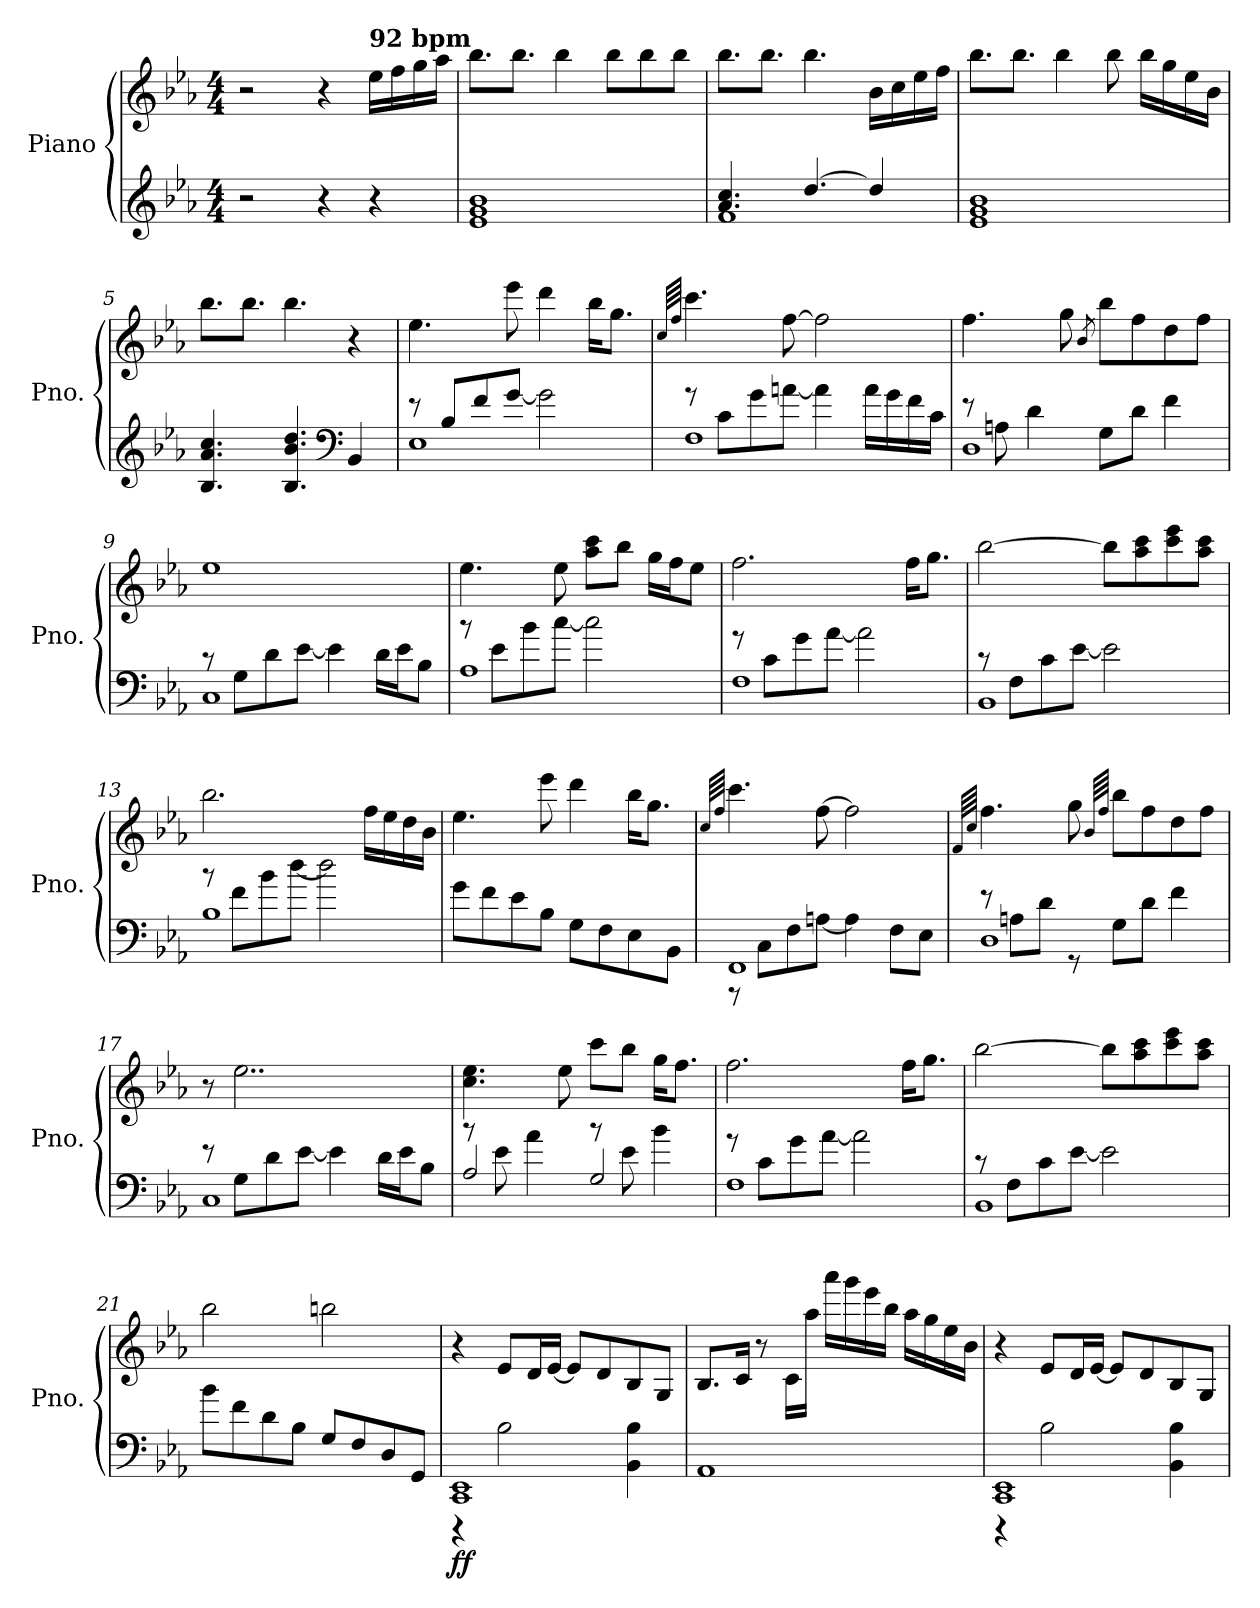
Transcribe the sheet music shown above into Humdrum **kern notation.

**kern	**kern	**dynam
*part1	*part1	*part1
*staff2	*staff1	*staff1/2
*I"Piano	*	*
*I'Pno.	*	*
*clefG2	*clefG2	*
*k[b-e-a-]	*k[b-e-a-]	*
*M4/4	*M4/4	*
=1	=1	=1
2r	2r	.
4r	4r	.
!	!LO:TX:a:B:t=92 bpm	!
!	!	!LO:DY:b=2
!	!	!LO:DY:n=1:b
4r	16ee-\LL	mf mf
.	16ff\	.
.	16gg\	.
.	16aa-\JJ	.
=2	=2	=2
1e- 1g 1b-	8.bb-\L	.
.	8.bb-\J	.
.	4bb-\	.
.	8bb-\L	.
.	8bb-\	.
.	8bb-\J	.
=3	=3	=3
*^	*	*
4.a-/ 4.cc/	1f	8.bb-\L	.
.	.	8.bb-\J	.
[4.dd/	.	4.bb-\	.
4dd/]	.	16b-\LL	.
.	.	16cc\	.
.	.	16ee-\	.
.	.	16ff\JJ	.
*v	*v	*	*
=4	=4	=4
1e- 1g 1b-	8.bb-\L	.
.	8.bb-\J	.
.	4bb-\	.
.	8bb-\	.
.	16bb-\LL	.
.	16gg\	.
.	16ee-\	.
.	16b-\JJ	.
!!LO:LB:g=z
=5	=5	=5
4.B-/ 4.a-/ 4.cc/	8.bb-\L	.
.	8.bb-\J	.
4.B-/ 4.b-/ 4.dd/	4.bb-\	.
*clefF4	*	*
4BB-/	4r	.
=6	=6	=6
*^	*	*
1E-	8re	4.ee-\	.
.	8B-/L	.	.
.	8f/	.	.
.	[8g/J	8eee-\	.
.	2g\]	4ddd\	.
.	.	16bb-\KL	.
.	.	8.gg\J	.
=7	=7	=7	=7
.	.	64qcc/LLLL	.
.	.	64qff/JJJJ	.
1F	8rg	4.ccc\	.
.	8c\L	.	.
.	8g\	.	.
.	[8an\J	[8ff\	.
.	4a\]	2ff\]	.
.	16a\LL	.	.
.	16g\	.	.
.	16f\	.	.
.	16c\JJ	.	.
=8	=8	=8	=8
1D	8re	4.ff\	.
.	8An\	.	.
.	4d\	.	.
.	.	8gg\	.
.	.	8qb-/	.
.	8G\L	8bb-\L	.
.	8d\J	8ff\	.
.	4f\	8dd\	.
.	.	8ff\J	.
!!LO:LB:g=z
=9	=9	=9	=9
1C	8rc	1ee-	.
.	8G\L	.	.
.	8d\	.	.
.	[8e-\J	.	.
.	4e-\]	.	.
.	16d\LL	.	.
.	16e-\J	.	.
.	8B-\J	.	.
=10	=10	=10	=10
1A-	8rb	4.ee-\	.
.	8e-\L	.	.
.	8b-\	.	.
.	[8cc\J	8ee-\	.
.	2cc\]	8aa-\ 8ccc\L	.
.	.	8bb-\J	.
.	.	16gg\LL	.
.	.	16ff\J	.
.	.	8ee-\J	.
=11	=11	=11	=11
1F	8rg	2.ff\	.
.	8c\L	.	.
.	8g\	.	.
.	[8a-\J	.	.
.	2a-\]	.	.
.	.	16ff\KL	.
.	.	8.gg\J	.
=12	=12	=12	=12
1BB-	8rc	[2bb-\	.
.	8F\L	.	.
.	8c\	.	.
.	[8e-\J	.	.
.	2e-\]	8bb-\L]	.
.	.	8aa-\ 8ccc\	.
.	.	8ccc\ 8eee-\	.
.	.	8aa-\ 8ccc\J	.
!!LO:LB:g=z
=13	=13	=13	=13
1B-	8rb	2.bb-\	.
.	8f\L	.	.
.	8b-\	.	.
.	[8dd\J	.	.
.	2dd\]	.	.
.	.	16ff\LL	.
.	.	16ee-\	.
.	.	16dd\	.
.	.	16b-\JJ	.
*v	*v	*	*
=14	=14	=14
8g\L	4.ee-\	.
8f\	.	.
8e-\	.	.
8B-\J	8eee-\	.
8G\L	4ddd\	.
8F\	.	.
8E-\	16bb-\KL	.
.	8.gg\J	.
8BB-\J	.	.
=15	=15	=15
.	64qcc/LLLL	.
.	64qff/JJJJ	.
*^	*	*
1FF	8r	4.ccc\	.
.	8C\L	.	.
.	8F\	.	.
.	[8An\J	[8ff\	.
.	4A\]	2ff\]	.
.	8F\L	.	.
.	8E-\J	.	.
=16	=16	=16	=16
.	.	64qf/LLLL	.
.	.	64qcc/JJJJ	.
1D	8re	4.ff\	.
.	8An\L	.	.
.	8d\J	.	.
.	8r	8gg\	.
.	.	64qb-/LLLL	.
.	.	64qff/JJJJ	.
.	8G\L	8bb-\L	.
.	8d\J	8ff\	.
.	4f\	8dd\	.
.	.	8ff\J	.
!!LO:LB:g=z
=17	=17	=17	=17
1C	8re	8r	.
.	8G\L	2..ee-\	.
.	8d\	.	.
.	[8e-\J	.	.
.	4e-\]	.	.
.	16d\LL	.	.
.	16e-\J	.	.
.	8B-\J	.	.
=18	=18	=18	=18
2A-/	8rb	4.cc\ 4.ee-\	.
.	8e-\	.	.
.	4a-\	.	.
.	.	8ee-\	.
2G/	8rb	8ccc\L	.
.	8e-\	8bb-\J	.
.	4b-\	16gg\KL	.
.	.	8.ff\J	.
=19	=19	=19	=19
1F	8rg	2.ff\	.
.	8c\L	.	.
.	8g\	.	.
.	[8a-\J	.	.
.	2a-\]	.	.
.	.	16ff\KL	.
.	.	8.gg\J	.
=20	=20	=20	=20
1BB-	8rc	[2bb-\	.
.	8F\L	.	.
.	8c\	.	.
.	[8e-\J	.	.
.	2e-\]	8bb-\L]	.
.	.	8aa-\ 8ccc\	.
.	.	8ccc\ 8eee-\	.
.	.	8aa-\ 8ccc\J	.
*v	*v	*	*
!!LO:LB:g=z
=21	=21	=21
8b-\L	2bb-\	.
8f\	.	.
8d\	.	.
8B-\J	.	.
8G/L	2bbn\	.
8F/	.	.
8D/	.	.
8GG/J	.	.
=22	=22	=22
*^	*	*
!	!	!	!LO:DY:b=2
!	!	!	!LO:DY:n=1:b
1CC 1EE-	4r	4r	f f
.	2B-\	8e-/L	.
.	.	16d/L	.
.	.	[16e-/JJ	.
.	.	8e-/L]	.
.	.	8d/	.
.	4BB-\ 4B-\	8B-/	.
.	.	8G/J	.
*v	*v	*	*
=23	=23	=23
1AA-	8.B-/L	.
.	16c/Jk	.
.	8r	.
.	16c\LL	.
.	16aa-\JJ	.
.	16aaa-\LL	.
.	16ggg\	.
.	16eee-\	.
.	16bb-\JJ	.
.	16aa-\LL	.
.	16gg\	.
.	16ee-\	.
.	16b-\JJ	.
=24	=24	=24
*^	*	*
1CC 1EE-	4r	4r	.
.	2B-\	8e-/L	.
.	.	16d/L	.
.	.	[16e-/JJ	.
.	.	8e-/L]	.
.	.	8d/	.
.	4BB-\ 4B-\	8B-/	.
.	.	8G/J	.
*v	*v	*	*
=	=	=
*-	*-	*-
